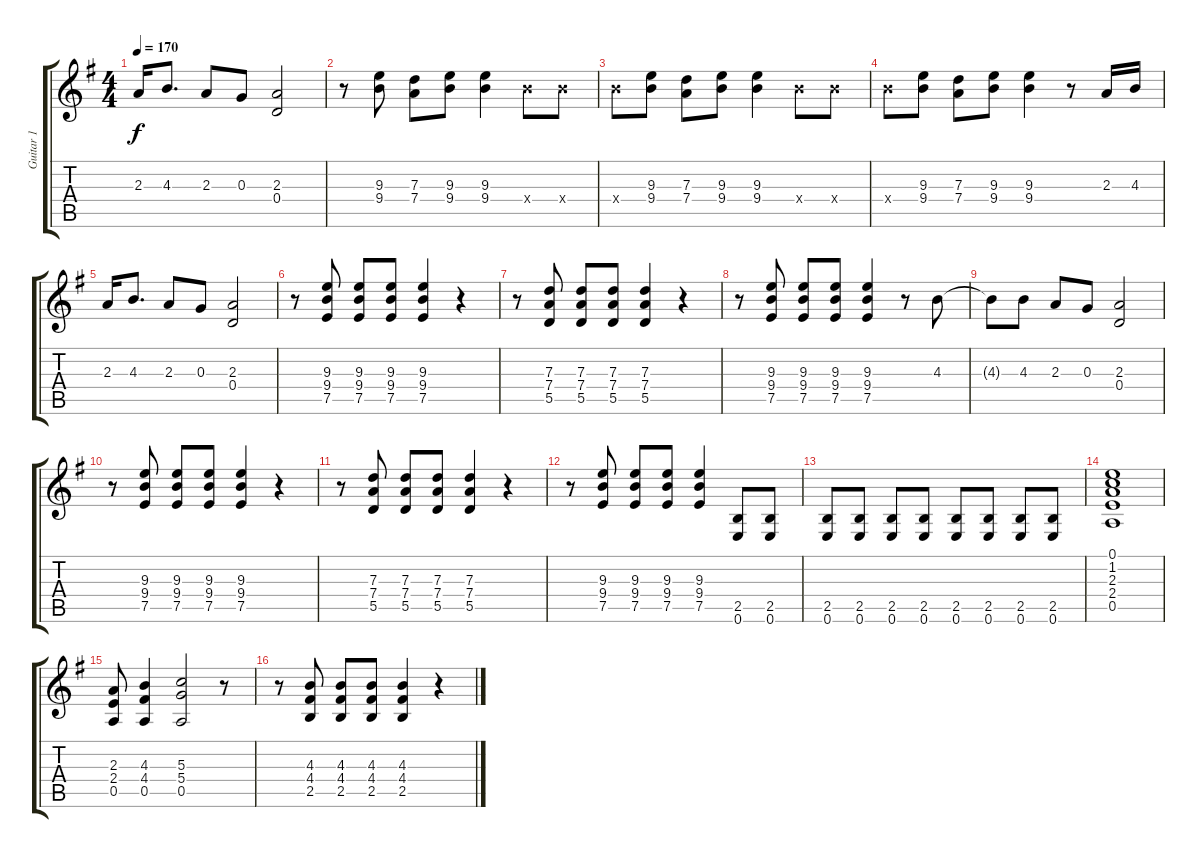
\track ("Guitar 1" "Guitar 1") {instrument overdrivenguitar}
\staff {score tabs}
\tuning (E4 B3 G3 D3 A2 E2) {hide}
\ts (4 4)
\tempo 170
\clef g2
\ks g
2.3.16{dy f} 4.3.8{d} 2.3.8 0.3.8 (2.3 0.4).2 |
r.8 (9.3 9.4).8 (7.3 7.4).8 (9.3 9.4).8 (9.3 9.4).4 9.4{x}.8 9.4{x}.8 |
9.4{x}.8 (9.3 9.4).8 (7.3 7.4).8 (9.3 9.4).8 (9.3 9.4).4 9.4{x}.8 9.4{x}.8 |
9.4{x}.8 (9.3 9.4).8 (7.3 7.4).8 (9.3 9.4).8 (9.3 9.4).4 r.8 2.3.16 4.3.16 |
2.3.16 4.3.8{d} 2.3.8 0.3.8 (2.3 0.4).2 |
r.8 (9.3 9.4 7.5).8 (9.3 9.4 7.5).8 (9.3 9.4 7.5).8 (9.3 9.4 7.5).4 r.4 |
r.8 (7.3 7.4 5.5).8 (7.3 7.4 5.5).8 (7.3 7.4 5.5).8 (7.3 7.4 5.5).4 r.4 |
r.8 (9.3 9.4 7.5).8 (9.3 9.4 7.5).8 (9.3 9.4 7.5).8 (9.3 9.4 7.5).4 r.8 4.3.8 |
4.3{t}.8 4.3.8 2.3.8 0.3.8 (2.3 0.4).2 |
r.8 (9.3 9.4 7.5).8 (9.3 9.4 7.5).8 (9.3 9.4 7.5).8 (9.3 9.4 7.5).4 r.4 |
r.8 (7.3 7.4 5.5).8 (7.3 7.4 5.5).8 (7.3 7.4 5.5).8 (7.3 7.4 5.5).4 r.4 |
r.8 (9.3 9.4 7.5).8 (9.3 9.4 7.5).8 (9.3 9.4 7.5).8 (9.3 9.4 7.5).4 (2.5 0.6).8 (2.5 0.6).8 |
(2.5 0.6).8 (2.5 0.6).8 (2.5 0.6).8 (2.5 0.6).8 (2.5 0.6).8 (2.5 0.6).8 (2.5 0.6).8 (2.5 0.6).8 |
(0.1 1.2 2.3 2.4 0.5).1 |
(2.3 2.4 0.5).8 (4.3 4.4 0.5).4 (5.3 5.4 0.5).2 r.8 |
r.8 (4.3 4.4 2.5).8 (4.3 4.4 2.5).8 (4.3 4.4 2.5).8 (4.3 4.4 2.5).4 r.4
